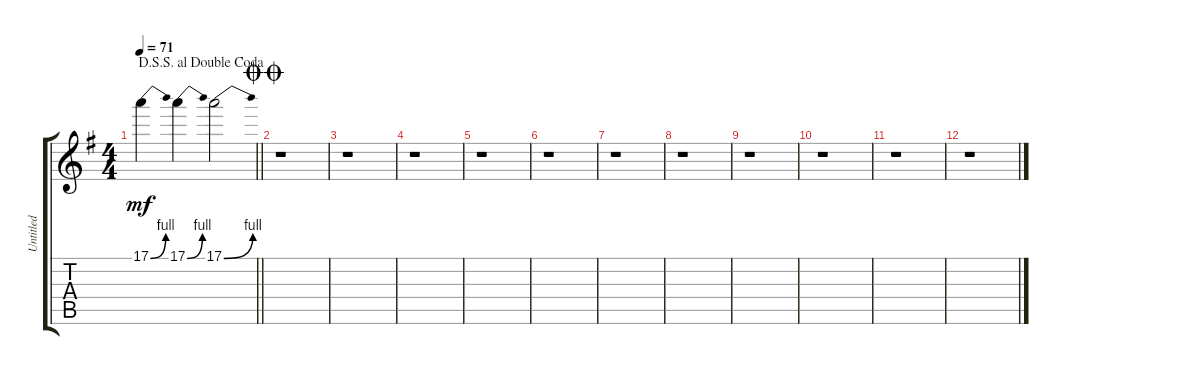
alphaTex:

\track ("Untitled" "Untitled") {instrument distortionguitar}
\staff {score tabs}
\tuning (E4 B3 G3 D3 A2 E2) {hide}
\ts (4 4)
\jump dalsegnosegnoaldoublecoda
\tempo 71
\clef g2
\barLineRight lightlight
\ks g
17.1{be (bend 0 0 60 4)}.4{dy mf} 17.1{be (bend 0 0 60 4)}.4 17.1{be (bend 0 0 60 4)}.2 |
\jump doublecoda
r.1 |
r.1 |
r.1 |
r.1 |
r.1 |
r.1 |
r.1 |
r.1 |
r.1 |
r.1 |
r.1
